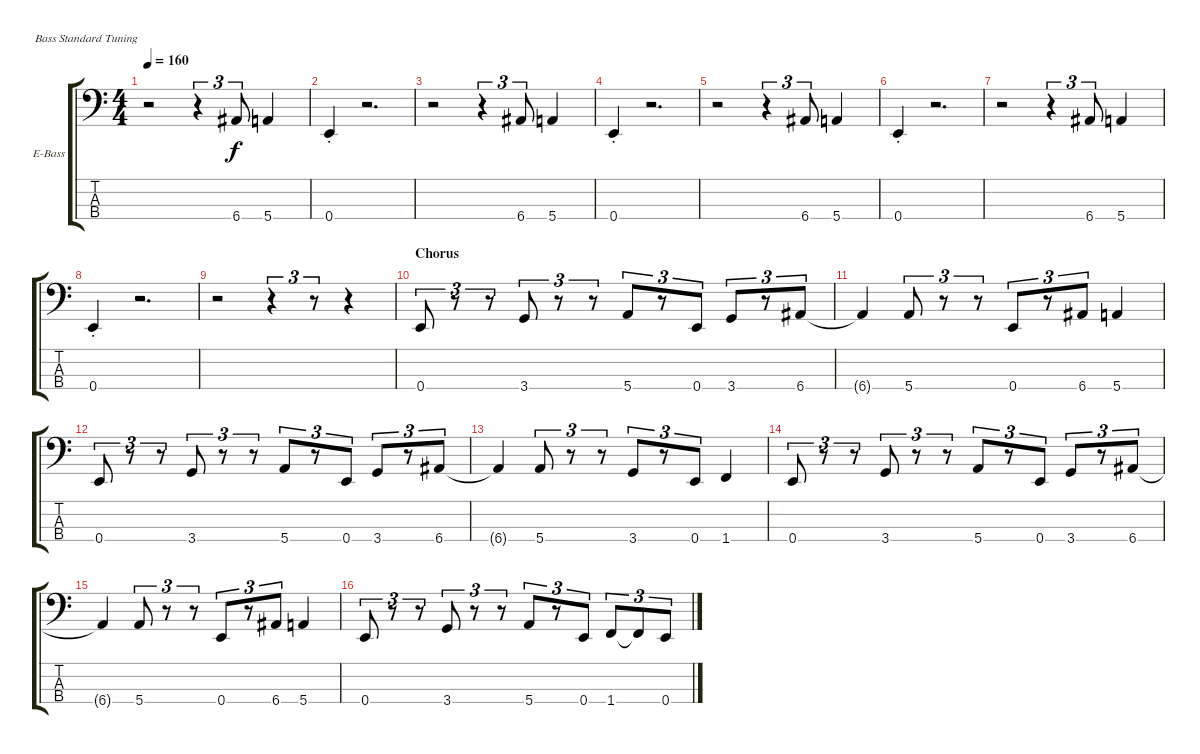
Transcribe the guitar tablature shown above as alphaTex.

\bracketExtendMode groupsimilarinstruments
\firstSystemTrackNameOrientation horizontal
\otherSystemsTrackNameOrientation horizontal
\track ("Electric Bass" "E-Bass") {instrument electricbassfinger}
\staff {score tabs}
\tuning (G2 D2 A1 E1)
\ts (4 4)
\tempo 160
\clef f4
\ks c
r.2{dy f} r.4{tu (3 2)} 6.4.8{tu (3 2)} 5.4.4 |
0.4{st}.4 r.2{d} |
r.2 r.4{tu (3 2)} 6.4.8{tu (3 2)} 5.4.4 |
0.4{st}.4 r.2{d} |
r.2 r.4{tu (3 2)} 6.4.8{tu (3 2)} 5.4.4 |
0.4{st}.4 r.2{d} |
r.2 r.4{tu (3 2)} 6.4.8{tu (3 2)} 5.4.4 |
0.4{st}.4 r.2{d} |
r.2 r.4{tu (3 2)} r.8{tu (3 2)} r.4 |
\section ("" "Chorus")
0.4.8{tu (3 2)} r.8{tu (3 2)} r.8{tu (3 2)} 3.4.8{tu (3 2)} r.8{tu (3 2)} r.8{tu (3 2)} 5.4.8{tu (3 2)} r.8{tu (3 2)} 0.4.8{tu (3 2)} 3.4.8{tu (3 2)} r.8{tu (3 2)} 6.4.8{tu (3 2)} |
6.4{t}.4 5.4.8{tu (3 2)} r.8{tu (3 2)} r.8{tu (3 2)} 0.4.8{tu (3 2)} r.8{tu (3 2)} 6.4.8{tu (3 2)} 5.4.4 |
0.4.8{tu (3 2)} r.8{tu (3 2)} r.8{tu (3 2)} 3.4.8{tu (3 2)} r.8{tu (3 2)} r.8{tu (3 2)} 5.4.8{tu (3 2)} r.8{tu (3 2)} 0.4.8{tu (3 2)} 3.4.8{tu (3 2)} r.8{tu (3 2)} 6.4.8{tu (3 2)} |
6.4{t}.4 5.4.8{tu (3 2)} r.8{tu (3 2)} r.8{tu (3 2)} 3.4.8{tu (3 2)} r.8{tu (3 2)} 0.4.8{tu (3 2)} 1.4.4 |
0.4.8{tu (3 2)} r.8{tu (3 2)} r.8{tu (3 2)} 3.4.8{tu (3 2)} r.8{tu (3 2)} r.8{tu (3 2)} 5.4.8{tu (3 2)} r.8{tu (3 2)} 0.4.8{tu (3 2)} 3.4.8{tu (3 2)} r.8{tu (3 2)} 6.4.8{tu (3 2)} |
6.4{t}.4 5.4.8{tu (3 2)} r.8{tu (3 2)} r.8{tu (3 2)} 0.4.8{tu (3 2)} r.8{tu (3 2)} 6.4.8{tu (3 2)} 5.4.4 |
0.4.8{tu (3 2)} r.8{tu (3 2)} r.8{tu (3 2)} 3.4.8{tu (3 2)} r.8{tu (3 2)} r.8{tu (3 2)} 5.4.8{tu (3 2)} r.8{tu (3 2)} 0.4.8{tu (3 2)} 1.4.8{tu (3 2)} 1.4{t}.8{tu (3 2)} 0.4.8{tu (3 2)}
